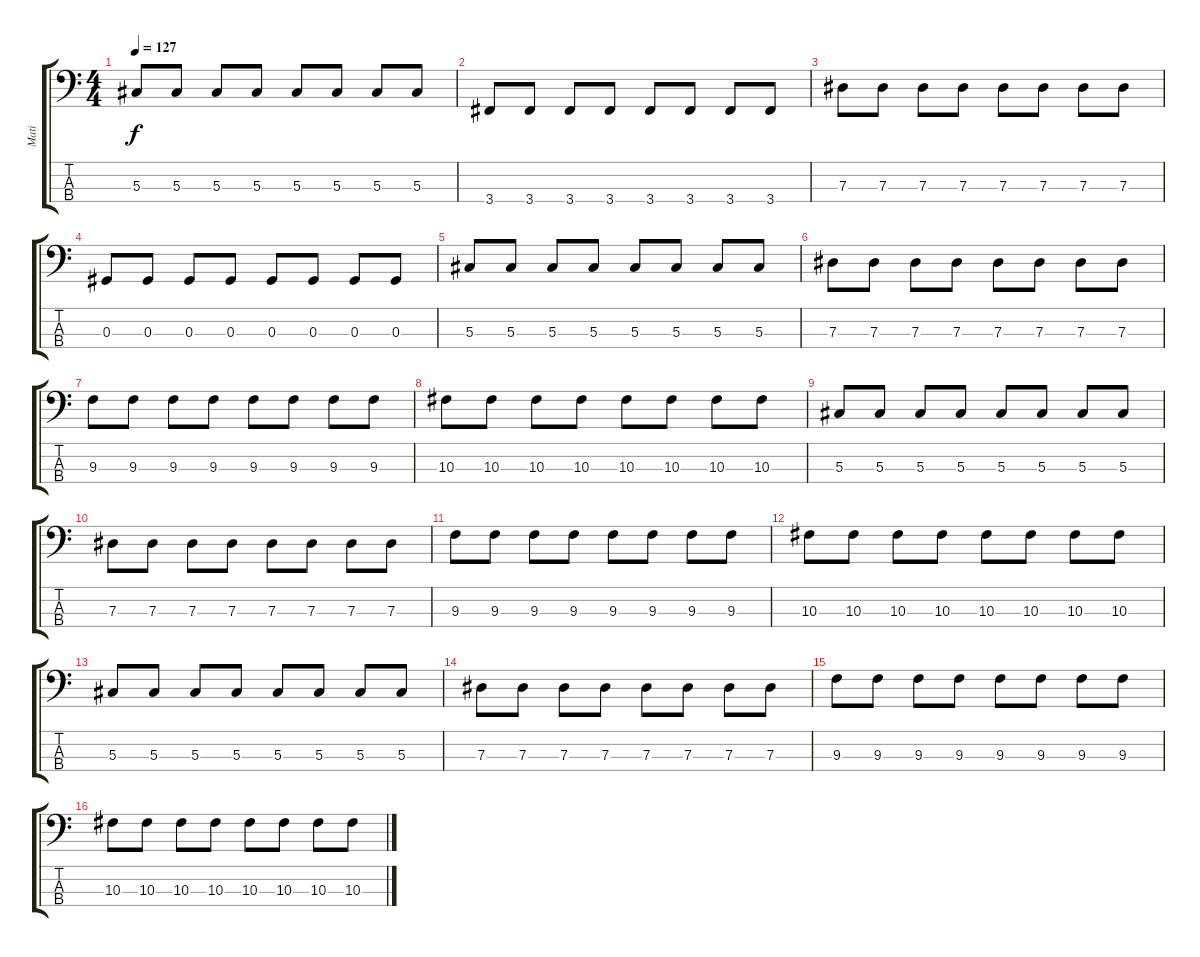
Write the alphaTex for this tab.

\track ("Mati" "Mati") {instrument electricbasspick}
\staff {score tabs}
\tuning (Gb2 Db2 Ab1 Eb1) {hide}
\ts (4 4)
\tempo 127
\clef f4
\ks c
5.3.8{dy f} 5.3.8 5.3.8 5.3.8 5.3.8 5.3.8 5.3.8 5.3.8 |
3.4.8 3.4.8 3.4.8 3.4.8 3.4.8 3.4.8 3.4.8 3.4.8 |
7.3.8 7.3.8 7.3.8 7.3.8 7.3.8 7.3.8 7.3.8 7.3.8 |
0.3.8 0.3.8 0.3.8 0.3.8 0.3.8 0.3.8 0.3.8 0.3.8 |
5.3.8 5.3.8 5.3.8 5.3.8 5.3.8 5.3.8 5.3.8 5.3.8 |
7.3.8 7.3.8 7.3.8 7.3.8 7.3.8 7.3.8 7.3.8 7.3.8 |
9.3.8 9.3.8 9.3.8 9.3.8 9.3.8 9.3.8 9.3.8 9.3.8 |
10.3.8 10.3.8 10.3.8 10.3.8 10.3.8 10.3.8 10.3.8 10.3.8 |
5.3.8 5.3.8 5.3.8 5.3.8 5.3.8 5.3.8 5.3.8 5.3.8 |
7.3.8 7.3.8 7.3.8 7.3.8 7.3.8 7.3.8 7.3.8 7.3.8 |
9.3.8 9.3.8 9.3.8 9.3.8 9.3.8 9.3.8 9.3.8 9.3.8 |
10.3.8 10.3.8 10.3.8 10.3.8 10.3.8 10.3.8 10.3.8 10.3.8 |
5.3.8 5.3.8 5.3.8 5.3.8 5.3.8 5.3.8 5.3.8 5.3.8 |
7.3.8 7.3.8 7.3.8 7.3.8 7.3.8 7.3.8 7.3.8 7.3.8 |
9.3.8 9.3.8 9.3.8 9.3.8 9.3.8 9.3.8 9.3.8 9.3.8 |
10.3.8 10.3.8 10.3.8 10.3.8 10.3.8 10.3.8 10.3.8 10.3.8
